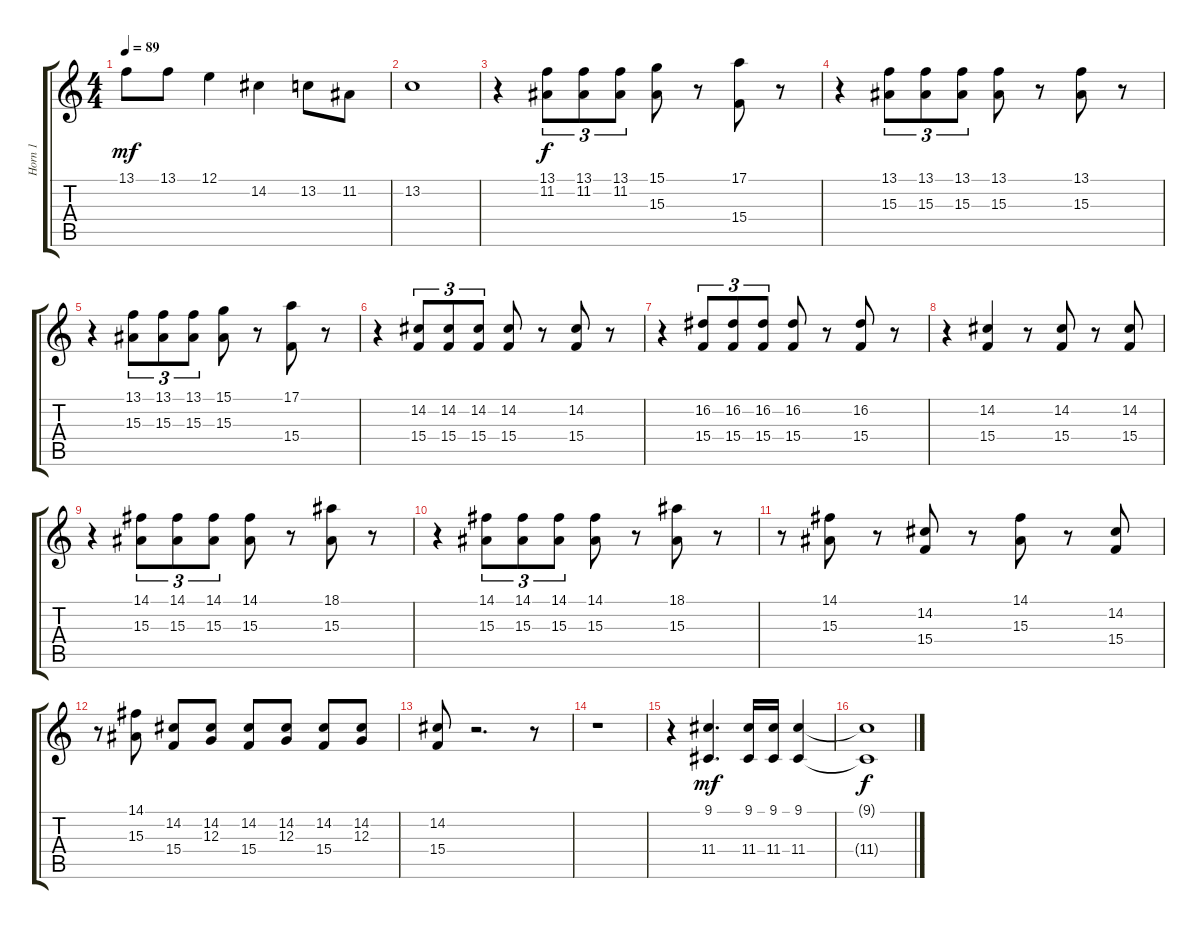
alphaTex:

\track ("Horn 1" "Horn 1") {instrument frenchhorn}
\staff {score tabs}
\tuning (E4 B3 G3 D3 A2 E2) {hide}
\ts (4 4)
\tempo 89
\clef g2
\ks c
13.1.8{dy mf} 13.1.8 12.1.4 14.2.4 13.2.8 11.2.8 |
13.2.1 |
r.4 (13.1 11.2).8{tu (3 2) dy f} (13.1 11.2).8{tu (3 2)} (13.1 11.2).8{tu (3 2)} (15.1 15.3).8 r.8 (17.1 15.4).8 r.8 |
r.4 (13.1 15.3).8{tu (3 2)} (13.1 15.3).8{tu (3 2)} (13.1 15.3).8{tu (3 2)} (13.1 15.3).8 r.8 (13.1 15.3).8 r.8 |
r.4 (13.1 15.3).8{tu (3 2)} (13.1 15.3).8{tu (3 2)} (13.1 15.3).8{tu (3 2)} (15.1 15.3).8 r.8 (17.1 15.4).8 r.8 |
r.4 (14.2 15.4).8{tu (3 2)} (14.2 15.4).8{tu (3 2)} (14.2 15.4).8{tu (3 2)} (14.2 15.4).8 r.8 (14.2 15.4).8 r.8 |
r.4 (16.2 15.4).8{tu (3 2)} (16.2 15.4).8{tu (3 2)} (16.2 15.4).8{tu (3 2)} (16.2 15.4).8 r.8 (16.2 15.4).8 r.8 |
r.4 (14.2 15.4).4 r.8 (14.2 15.4).8 r.8 (14.2 15.4).8 |
r.4 (14.1 15.3).8{tu (3 2)} (14.1 15.3).8{tu (3 2)} (14.1 15.3).8{tu (3 2)} (14.1 15.3).8 r.8 (18.1 15.3).8 r.8 |
r.4 (14.1 15.3).8{tu (3 2)} (14.1 15.3).8{tu (3 2)} (14.1 15.3).8{tu (3 2)} (14.1 15.3).8 r.8 (18.1 15.3).8 r.8 |
r.8 (14.1 15.3).8 r.8 (14.2 15.4).8 r.8 (14.1 15.3).8 r.8 (14.2 15.4).8 |
r.8 (14.1 15.3).8 (14.2 15.4).8 (14.2 12.3).8 (14.2 15.4).8 (14.2 12.3).8 (14.2 15.4).8 (14.2 12.3).8 |
(14.2 15.4).8 r.2{d} r.8 |
r.1 |
r.4 (9.1 11.4).4{d dy mf} (9.1 11.4).16 (9.1 11.4).16 (9.1 11.4).4 |
(9.1{t} 11.4{t}).1{dy f}
